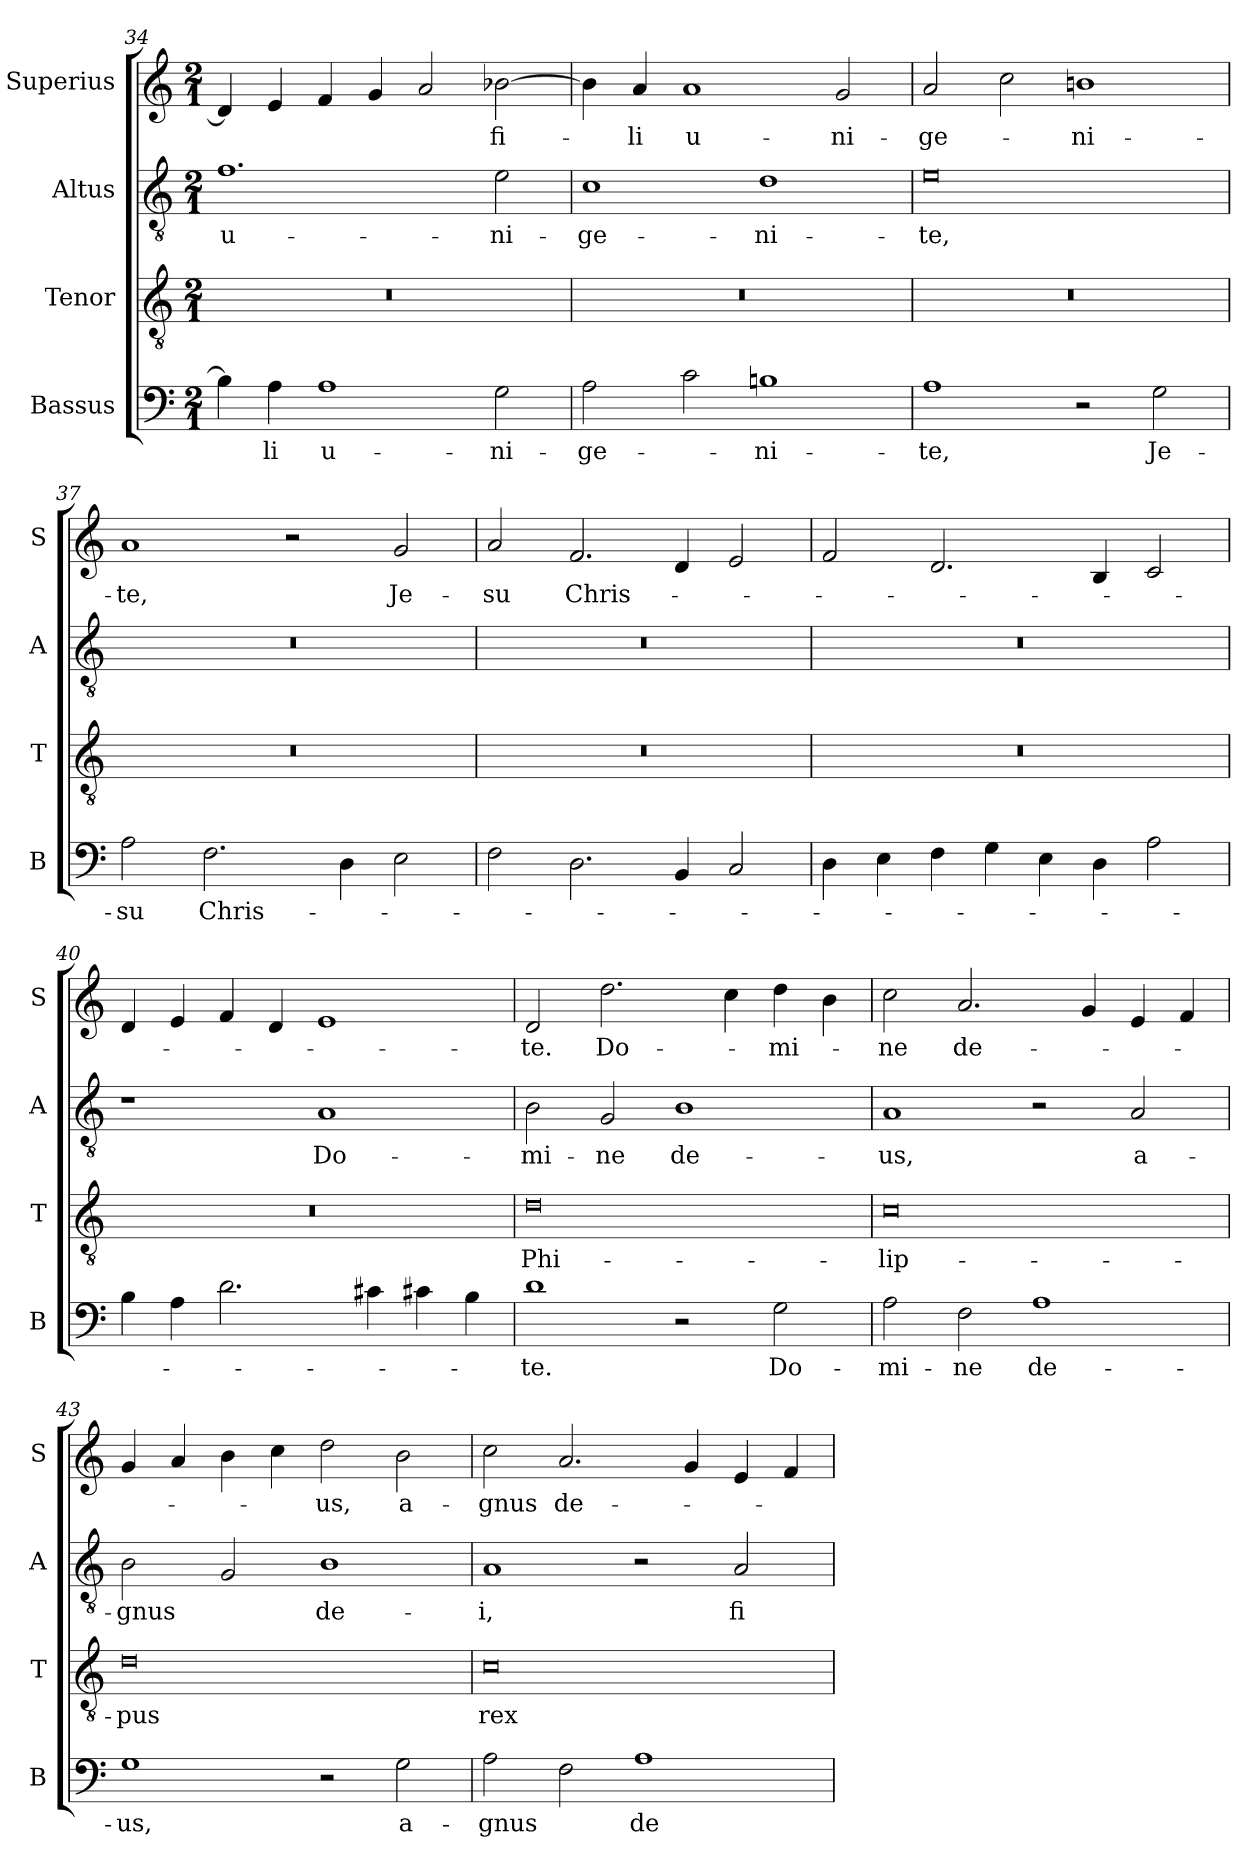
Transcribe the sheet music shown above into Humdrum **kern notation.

**kern	**text	**kern	**text	**kern	**text	**kern	**text
*part4	*part4	*part3	*part3	*part2	*part2	*part1	*part1
*staff4	*staff4	*staff3	*staff3	*staff2	*staff2	*staff1	*staff1
*I"Bassus	*	*I"Tenor	*	*I"Altus	*	*I"Superius	*
*I'B	*	*I'T	*	*I'A	*	*I'S	*
*clefF4	*	*clefGv2	*	*clefGv2	*	*clefG2	*
*k[]	*	*k[]	*	*k[]	*	*k[]	*
*M2/1	*	*M2/1	*	*M2/1	*	*M2/1	*
=34	=34	=34	=34	=34	=34	=34	=34
4B-\]	.	0r	.	1.f	u-	4d/]	.
4A\	-li	.	.	.	.	4e/	.
1A	u-	.	.	.	.	4f/	.
.	.	.	.	.	.	4g/	.
.	.	.	.	.	.	2a/	.
2G\	-ni-	.	.	2e\	-ni-	[2b-X\	fi-
=35	=35	=35	=35	=35	=35	=35	=35
2A\	-ge-	0r	.	1c	-ge-	4b-\]	.
.	.	.	.	.	.	4a/	-li
2c\	.	.	.	.	.	1a	u-
1Bn	-ni-	.	.	1d	-ni-	.	.
.	.	.	.	.	.	2g/	-ni-
=36	=36	=36	=36	=36	=36	=36	=36
1A	-te,	0r	.	0e	-te,	2a/	-ge-
.	.	.	.	.	.	2cc\	.
2r	.	.	.	.	.	1bn	-ni-
2G\	Je-	.	.	.	.	.	.
=37	=37	=37	=37	=37	=37	=37	=37
2A\	-su	0r	.	0r	.	1a	-te,
2.F\	Chris-	.	.	.	.	.	.
.	.	.	.	.	.	2r	.
4D\	.	.	.	.	.	.	.
2E\	.	.	.	.	.	2g/	Je-
=38	=38	=38	=38	=38	=38	=38	=38
2F\	.	0r	.	0r	.	2a/	-su
2.D\	.	.	.	.	.	2.f/	Chris-
4BB/	.	.	.	.	.	4d/	.
2C/	.	.	.	.	.	2e/	.
=39	=39	=39	=39	=39	=39	=39	=39
4D\	.	0r	.	0r	.	2f/	.
4E\	.	.	.	.	.	.	.
4F\	.	.	.	.	.	2.d/	.
4G\	.	.	.	.	.	.	.
4E\	.	.	.	.	.	.	.
4D\	.	.	.	.	.	4B/	.
2A\	.	.	.	.	.	2c/	.
=40	=40	=40	=40	=40	=40	=40	=40
4B\	.	0r	.	1r	.	4d/	.
4A\	.	.	.	.	.	4e/	.
2.d\	.	.	.	.	.	4f/	.
.	.	.	.	.	.	4d/	.
.	.	.	.	1A	Do-	1e	.
4c#X\	.	.	.	.	.	.	.
4c#X\	.	.	.	.	.	.	.
4B\	.	.	.	.	.	.	.
=41	=41	=41	=41	=41	=41	=41	=41
1d	-te.	0d	Phi-	2B\	-mi-	2d/	-te.
.	.	.	.	2G/	-ne	2.dd\	Do-
2r	.	.	.	1B	de-	.	.
.	.	.	.	.	.	4cc\	.
2G\	Do-	.	.	.	.	4dd\	-mi-
.	.	.	.	.	.	4b\	.
=42	=42	=42	=42	=42	=42	=42	=42
2A\	-mi-	0c	-lip-	1A	-us,	2cc\	-ne
2F\	-ne	.	.	.	.	2.a/	de-
1A	de-	.	.	2r	.	.	.
.	.	.	.	.	.	4g/	.
.	.	.	.	2A/	a-	4e/	.
.	.	.	.	.	.	4f/	.
=43	=43	=43	=43	=43	=43	=43	=43
1G	-us,	0d	-pus	2B\	-gnus	4g/	.
.	.	.	.	.	.	4a/	.
.	.	.	.	2G/	.	4b\	.
.	.	.	.	.	.	4cc\	.
2r	.	.	.	1B	de-	2dd\	-us,
2G\	a-	.	.	.	.	2b\	a-
=44	=44	=44	=44	=44	=44	=44	=44
2A\	-gnus	0c	rex	1A	-i,	2cc\	-gnus
2F\	.	.	.	.	.	2.a/	de-
1A	de-	.	.	2r	.	.	.
.	.	.	.	.	.	4g/	.
.	.	.	.	2A/	fi-	4e/	.
.	.	.	.	.	.	4f/	.
=	=	=	=	=	=	=	=
*-	*-	*-	*-	*-	*-	*-	*-
